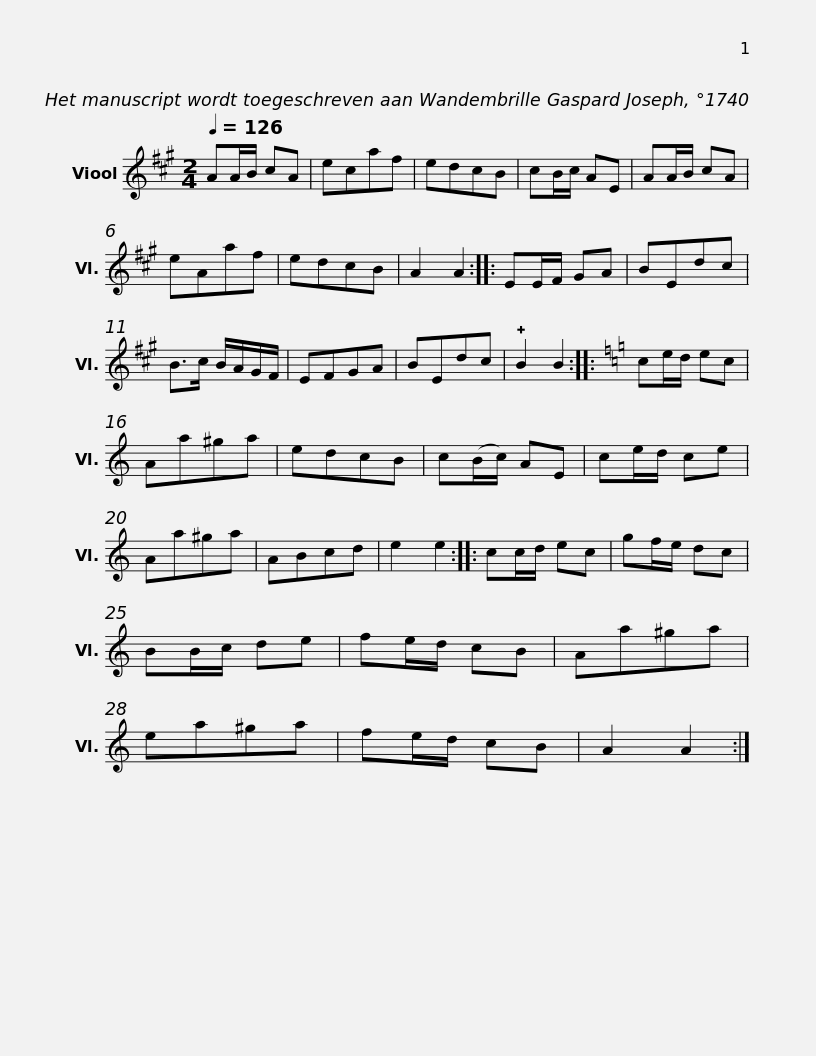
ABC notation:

X:1
L:1/8
Q:1/4=126
M:2/4
I:linebreak $
K:A
V:1 treble
V:1
 AA/B/ cA | ecaf | edcB | cB/c/ AE | AA/B/ cA | %5
 eAaf | edcB | A2 A2 ::$ EE/F/ GA | BEdc | %10
 B>c B/A/G/F/ | EFGA | BEdc | !plus!B2 B2 ::$[K:C] ce/d/ ec | %15
 Aa^ga | edcB | c(B/c/) AE | ce/d/ ce | Aa^ga | %20
 ABcd | e2 e2 ::$ cc/d/ ec | gf/e/ dc | BB/c/ de | %25
 fe/d/ cB | Aa^ga | ea^ga | fe/d/ cB | A2 A2 :| %30
